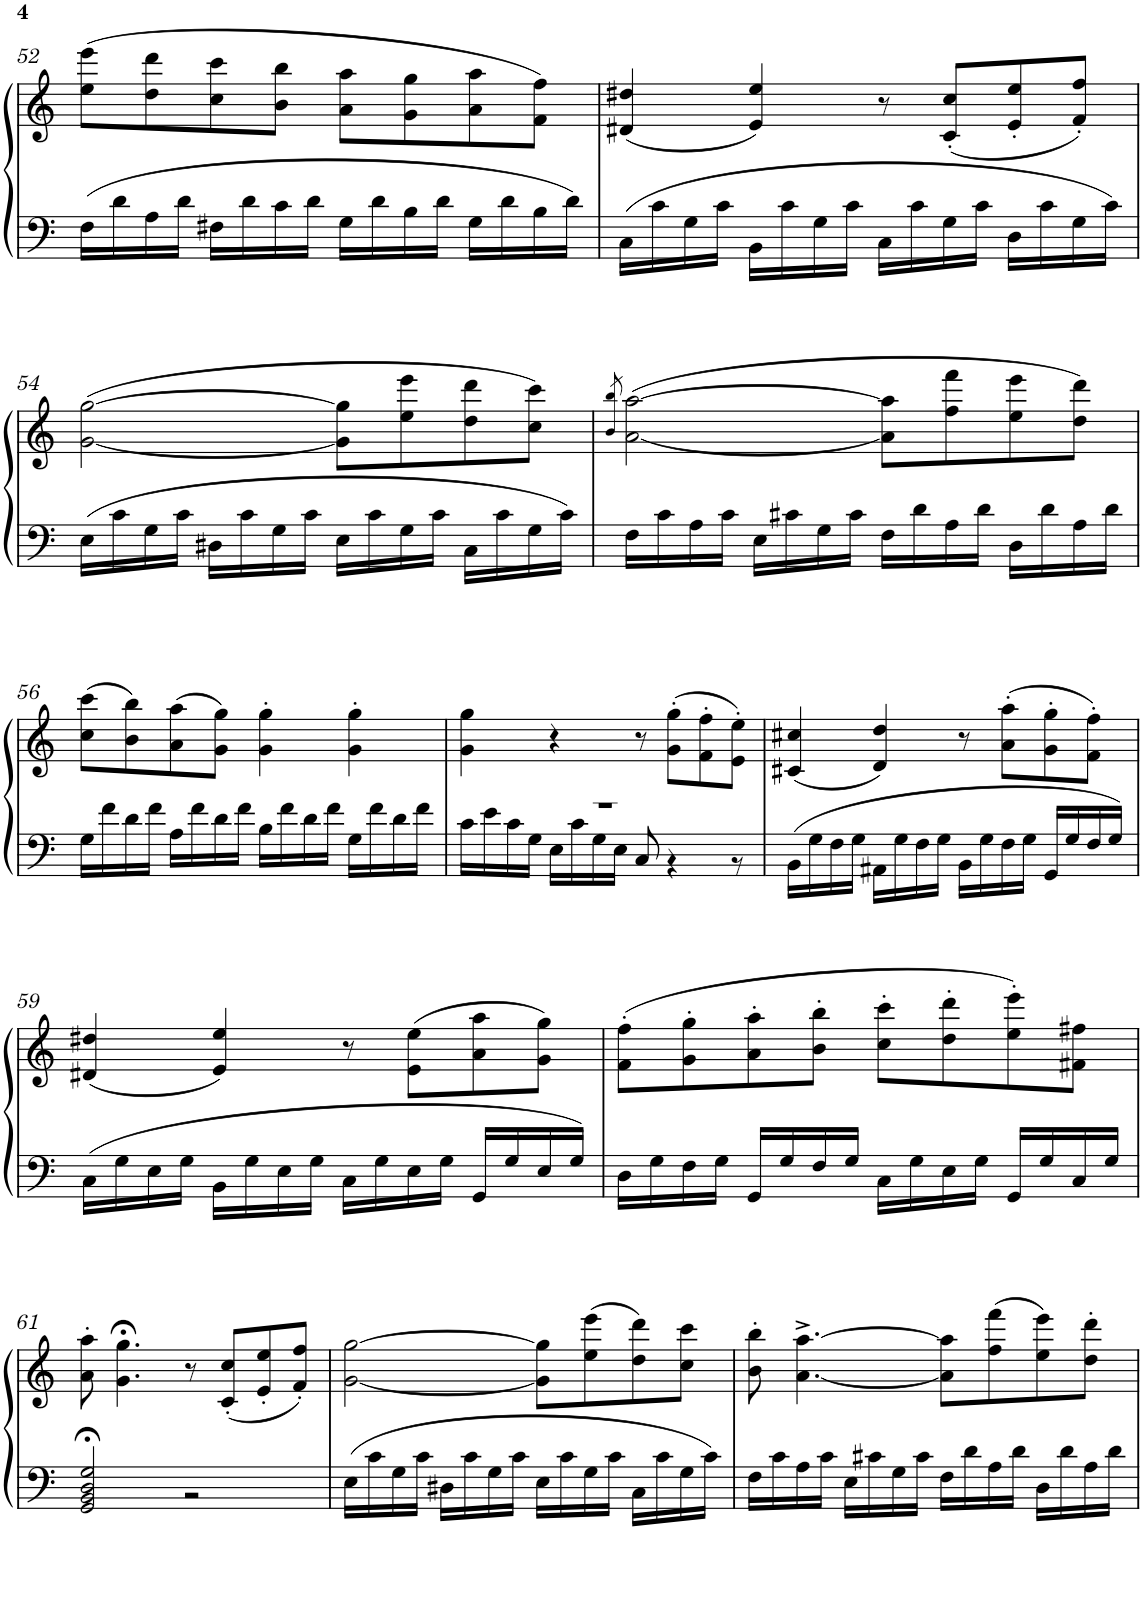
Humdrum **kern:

**kern	**kern
*part1	*part1
*staff2	*staff1
*I"Piano	*
*I'Pno.	*
!!LO:PB:g=z
*clefF4	*clefG2
*k[]	*k[]
*M4/4	*M4/4
=52	=52
*^	*
1ryy	16F\LL	(>8ee\ 8eee\L
.	16d\	.
.	16A\	8dd\ 8ddd\
.	16d\JJ	.
.	16F#X\LL	8cc\ 8ccc\
.	16d\	.
.	16c\	8b\ 8bb\J
.	16d\JJ	.
.	16G\LL	8a\ 8aa\L
.	16d\	.
.	16B\	8g\ 8gg\
.	16d\JJ	.
.	16G\LL	8a\ 8aa\
.	16d\	.
.	16B\	8f\ 8ff\J)
.	16d\JJ	.
=53	=53	=53
1ryy	16C\LL	(<4d#X/ 4dd#X/
.	16c\	.
.	16G\	.
.	16c\JJ	.
.	16BB\LL	4e/ 4ee/)
.	16c\	.
.	16G\	.
.	16c\JJ	.
.	16C\LL	8r
.	16c\	.
.	16G\	(<8c/' 8cc/'L
.	16c\JJ	.
.	16D\LL	8e/' 8ee/'
.	16c\	.
.	16G\	8f/' 8ff/'J)
.	16c\JJ	.
!!LO:LB:g=z
=54	=54	=54
1ryy	16E\LL	(>[2g\ [2gg\
.	16c\	.
.	16G\	.
.	16c\JJ	.
.	16D#X\LL	.
.	16c\	.
.	16G\	.
.	16c\JJ	.
.	16E\LL	8g\] 8gg\]L
.	16c\	.
.	16G\	8ee\ 8eee\
.	16c\JJ	.
.	16C\LL	8dd\ 8ddd\
.	16c\	.
.	16G\	8cc\ 8ccc\J)
.	16c\JJ	.
=55	=55	=55
.	.	8qb/ 8qbb/
1ryy	16F\LL	(>[2a\ [2aa\
.	16c\	.
.	16A\	.
.	16c\JJ	.
.	16E\LL	.
.	16c#X\	.
.	16G\	.
.	16c#\JJ	.
.	16F\LL	8a\] 8aa\]L
.	16d\	.
.	16A\	8ff\ 8fff\
.	16d\JJ	.
.	16D\LL	8ee\ 8eee\
.	16d\	.
.	16A\	8dd\ 8ddd\J)
.	16d\JJ	.
!!LO:LB:g=z
=56	=56	=56
1ryy	16G\LL	(>8cc\ 8ccc\L
.	16f\	.
.	16d\	8b\ 8bb\)
.	16f\JJ	.
.	16A\LL	(>8a\ 8aa\
.	16f\	.
.	16d\	8g\ 8gg\J)
.	16f\JJ	.
.	16B\LL	4g\' 4gg\'
.	16f\	.
.	16d\	.
.	16f\JJ	.
.	16G\LL	4g\' 4gg\'
.	16f\	.
.	16d\	.
.	16f\JJ	.
=57	=57	=57
1r	16c\LL	4g\ 4gg\
.	16e\	.
.	16c\	.
.	16G\JJ	.
.	16E\LL	4r
.	16c\	.
.	16G\	.
.	16E\JJ	.
.	8C/	8r
.	4r	(>8g\' 8gg\'L
.	.	8f\' 8ff\'
.	8r	8e\' 8ee\'J)
=58	=58	=58
1ryy	16BB\LL	(<4c#X/ 4cc#X/
.	16G\	.
.	16F\	.
.	16G\JJ	.
.	16AA#X\LL	4d/ 4dd/)
.	16G\	.
.	16F\	.
.	16G\JJ	.
.	16BB\LL	8r
.	16G\	.
.	16F\	(>8a\' 8aa\'L
.	16G\JJ	.
.	16GG/LL	8g\' 8gg\'
.	16G/	.
.	16F/	8f\' 8ff\'J)
.	16G/JJ	.
!!LO:LB:g=z
=59	=59	=59
1ryy	16C\LL	(<4d#X/ 4dd#X/
.	16G\	.
.	16E\	.
.	16G\JJ	.
.	16BB\LL	4e/ 4ee/)
.	16G\	.
.	16E\	.
.	16G\JJ	.
.	16C\LL	8r
.	16G\	.
.	16E\	(>8e\ 8ee\L
.	16G\JJ	.
.	16GG/LL	8a\ 8aa\
.	16G/	.
.	16E/	8g\ 8gg\J)
.	16G/JJ	.
=60	=60	=60
1ryy	16D\LL	(>8f\' 8ff\'L
.	16G\	.
.	16F\	8g\' 8gg\'
.	16G\JJ	.
.	16GG/LL	8a\' 8aa\'
.	16G/	.
.	16F/	8b\' 8bb\'J
.	16G/JJ	.
.	16C\LL	8cc\' 8ccc\'L
.	16G\	.
.	16E\	8dd\' 8ddd\'
.	16G\JJ	.
.	16GG/LL	8ee\' 8eee\')
.	16G/	.
.	16C/	8f#X\ 8ff#X\J
.	16G/JJ	.
!!LO:LB:g=z
=61	=61	=61
1ryy	2GG/;< 2BB/;< 2D/;< 2G/;<	8a\' 8aa\'
.	.	4.g\;< 4.gg\;<
.	2r	8r
.	.	(<8c/' 8cc/'L
.	.	8e/' 8ee/'
.	.	8f/' 8ff/'J)
=62	=62	=62
1ryy	16E\LL	[2g\ [2gg\
.	16c\	.
.	16G\	.
.	16c\JJ	.
.	16D#X\LL	.
.	16c\	.
.	16G\	.
.	16c\JJ	.
.	16E\LL	8g\] 8gg\]L
.	16c\	.
.	16G\	(>8ee\ 8eee\
.	16c\JJ	.
.	16C\LL	8dd\ 8ddd\)
.	16c\	.
.	16G\	8cc\ 8ccc\J
.	16c\JJ	.
=63	=63	=63
1ryy	16F\LL	8b\' 8bb\'
.	16c\	.
.	16A\	[4.a\^ [4.aa\^
.	16c\JJ	.
.	16E\LL	.
.	16c#X\	.
.	16G\	.
.	16c#\JJ	.
.	16F\LL	8a\] 8aa\]L
.	16d\	.
.	16A\	(>8ff\ 8fff\
.	16d\JJ	.
.	16D\LL	8ee\ 8eee\)
.	16d\	.
.	16A\	8dd\' 8ddd\'J
.	16d\JJ	.
*v	*v	*
=	=
*-	*-
